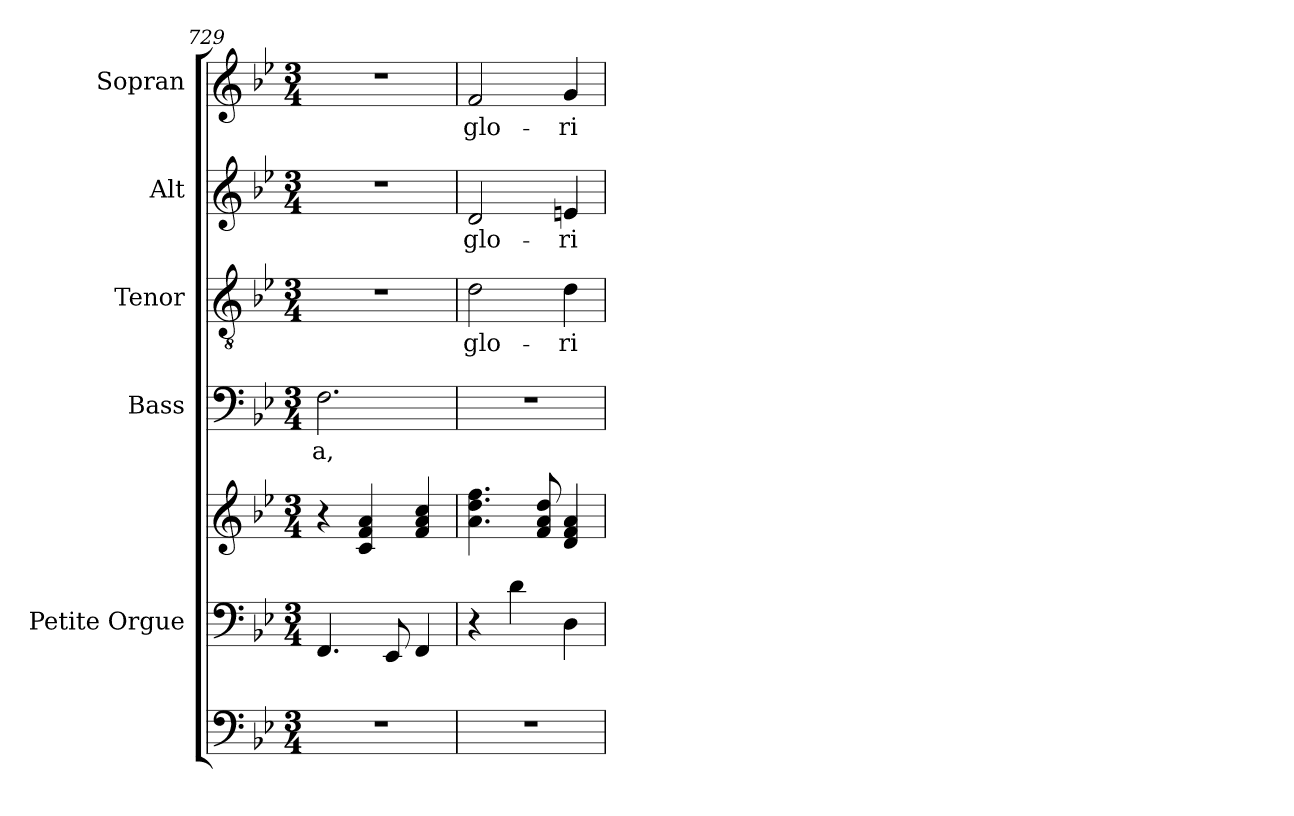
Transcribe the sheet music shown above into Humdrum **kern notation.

**kern	**kern	**kern	**kern	**text	**kern	**text	**kern	**text	**kern	**text
*part6	*part5	*part5	*part4	*part4	*part3	*part3	*part2	*part2	*part1	*part1
*staff7	*staff6	*staff5	*staff4	*staff4	*staff3	*staff3	*staff2	*staff2	*staff1	*staff1
*	*I"Petite Orgue	*	*I"Bass	*	*I"Tenor	*	*I"Alt	*	*I"Sopran	*
*	*I'Org. 1	*	*I'B.	*	*I'T.	*	*I'A.	*	*I'S.	*
*clefF4	*clefF4	*clefG2	*clefF4	*	*clefGv2	*	*clefG2	*	*clefG2	*
*k[b-e-]	*k[b-e-]	*k[b-e-]	*k[b-e-]	*	*k[b-e-]	*	*k[b-e-]	*	*k[b-e-]	*
*B-:	*B-:	*B-:	*B-:	*	*B-:	*	*B-:	*	*B-:	*
*M3/4	*M3/4	*M3/4	*M3/4	*	*M3/4	*	*M3/4	*	*M3/4	*
=729	=729	=729	=729	=729	=729	=729	=729	=729	=729	=729
!	!	!	!	!LO:LY:b	!	!	!	!	!	!
2.r	4.FF/	4r	2.F\	-a,	2.r	.	2.r	.	2.r	.
.	.	4c/ 4f/ 4a/	.	.	.	.	.	.	.	.
.	8EE-/	.	.	.	.	.	.	.	.	.
.	4FF/	4f/ 4a/ 4cc/	.	.	.	.	.	.	.	.
=730	=730	=730	=730	=730	=730	=730	=730	=730	=730	=730
!	!	!	!	!	!	!LO:LY:b	!	!LO:LY:b	!	!LO:LY:b
2.r	4r	4.a\ 4.dd\ 4.ff\	2.r	.	2d\	glo-	2d/	glo-	2f/	glo-
.	4d\	.	.	.	.	.	.	.	.	.
.	.	8f/ 8a/ 8dd/	.	.	.	.	.	.	.	.
!	!	!	!	!	!	!LO:LY:b	!	!LO:LY:b	!	!LO:LY:b
.	4D\	4d/ 4f/ 4a/	.	.	4d\	-ri-	4en/	-ri-	4g/	-ri-
=	=	=	=	=	=	=	=	=	=	=
*-	*-	*-	*-	*-	*-	*-	*-	*-	*-	*-
